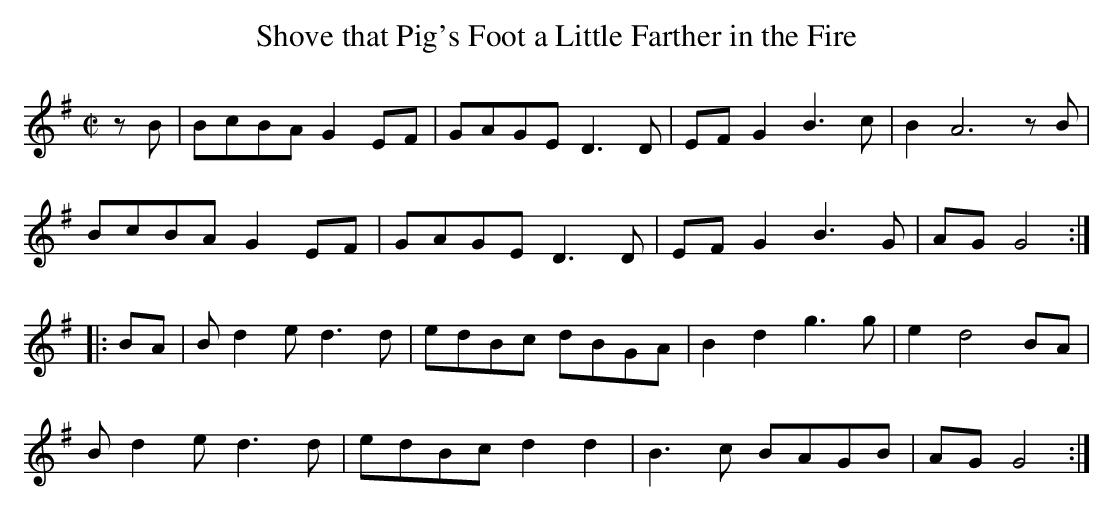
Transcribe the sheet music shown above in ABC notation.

X:1
T:Shove that Pig's Foot a Little Farther in the Fire
M:C|
L:1/8
K:G
zB|BcBA G2 EF|GAGE D3 D|EF G2 B3c|B2 A6 zB|
BcBA G2 EF|GAGE D3D|EF G2 B3G|AG G4:|
|:BA|B d2 e d3 d|edBc dBGA|B2 d2 g3 g|e2 d4 BA|
B d2 e d3 d|edBc d2 d2|B3 c BAGB|AG G4:|
